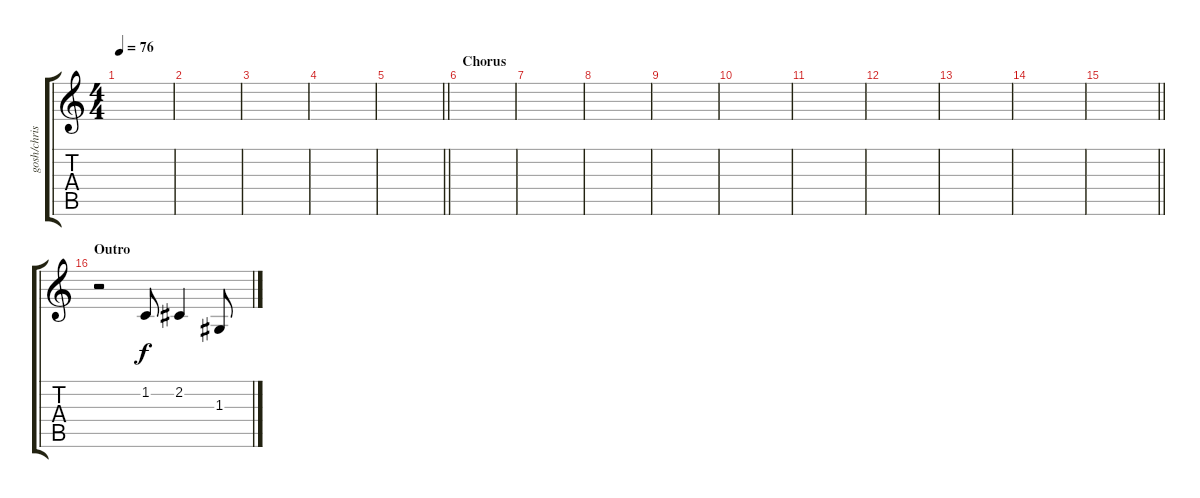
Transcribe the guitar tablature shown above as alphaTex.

\track ("gosh/chris (\"dragonfly...\")" "gosh/chris") {instrument sitar}
\staff {score tabs}
\tuning (E4 B3 G3 D3 A2 E2) {hide}
\ts (4 4)
\tempo 76
\clef g2
\ks c
|
|
|
|
\barLineRight lightlight
|
\section ("" "Chorus")
|
|
|
|
|
|
|
|
|
\barLineRight lightlight
|
\section ("" "Outro")
r.2 1.2.8 2.2.4 1.3.8
